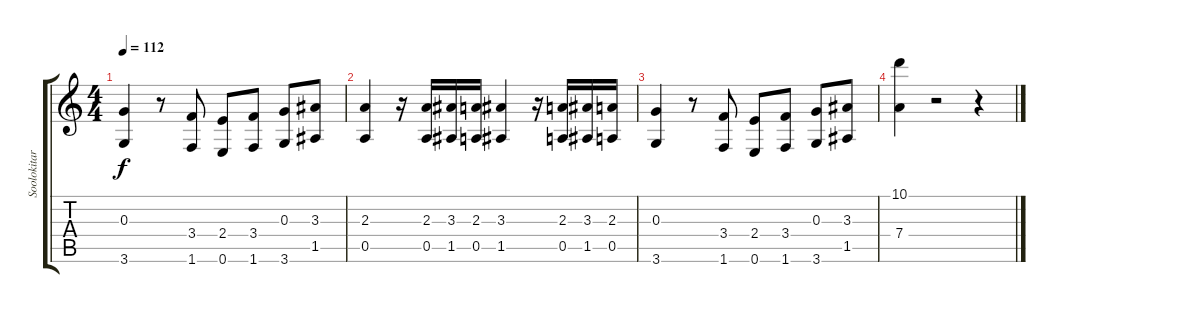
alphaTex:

\track ("Soolokitara" "Soolokitar") {instrument overdrivenguitar}
\staff {score tabs}
\tuning (E4 B3 G3 D3 A2 E2) {hide}
\ts (4 4)
\tempo 112
\clef g2
\ks c
(0.3 3.6).4{dy f} r.8 (3.4 1.6).8 (2.4 0.6).8 (3.4 1.6).8 (0.3 3.6).8 (3.3 1.5).8 |
(2.3 0.5).4 r.16 (2.3 0.5).16 (3.3 1.5).16 (2.3 0.5).16 (3.3 1.5).4 r.16 (2.3 0.5).16 (3.3 1.5).16 (2.3 0.5).16 |
(0.3 3.6).4 r.8 (3.4 1.6).8 (2.4 0.6).8 (3.4 1.6).8 (0.3 3.6).8 (3.3 1.5).8 |
(10.1 7.4).4 r.2 r.4
